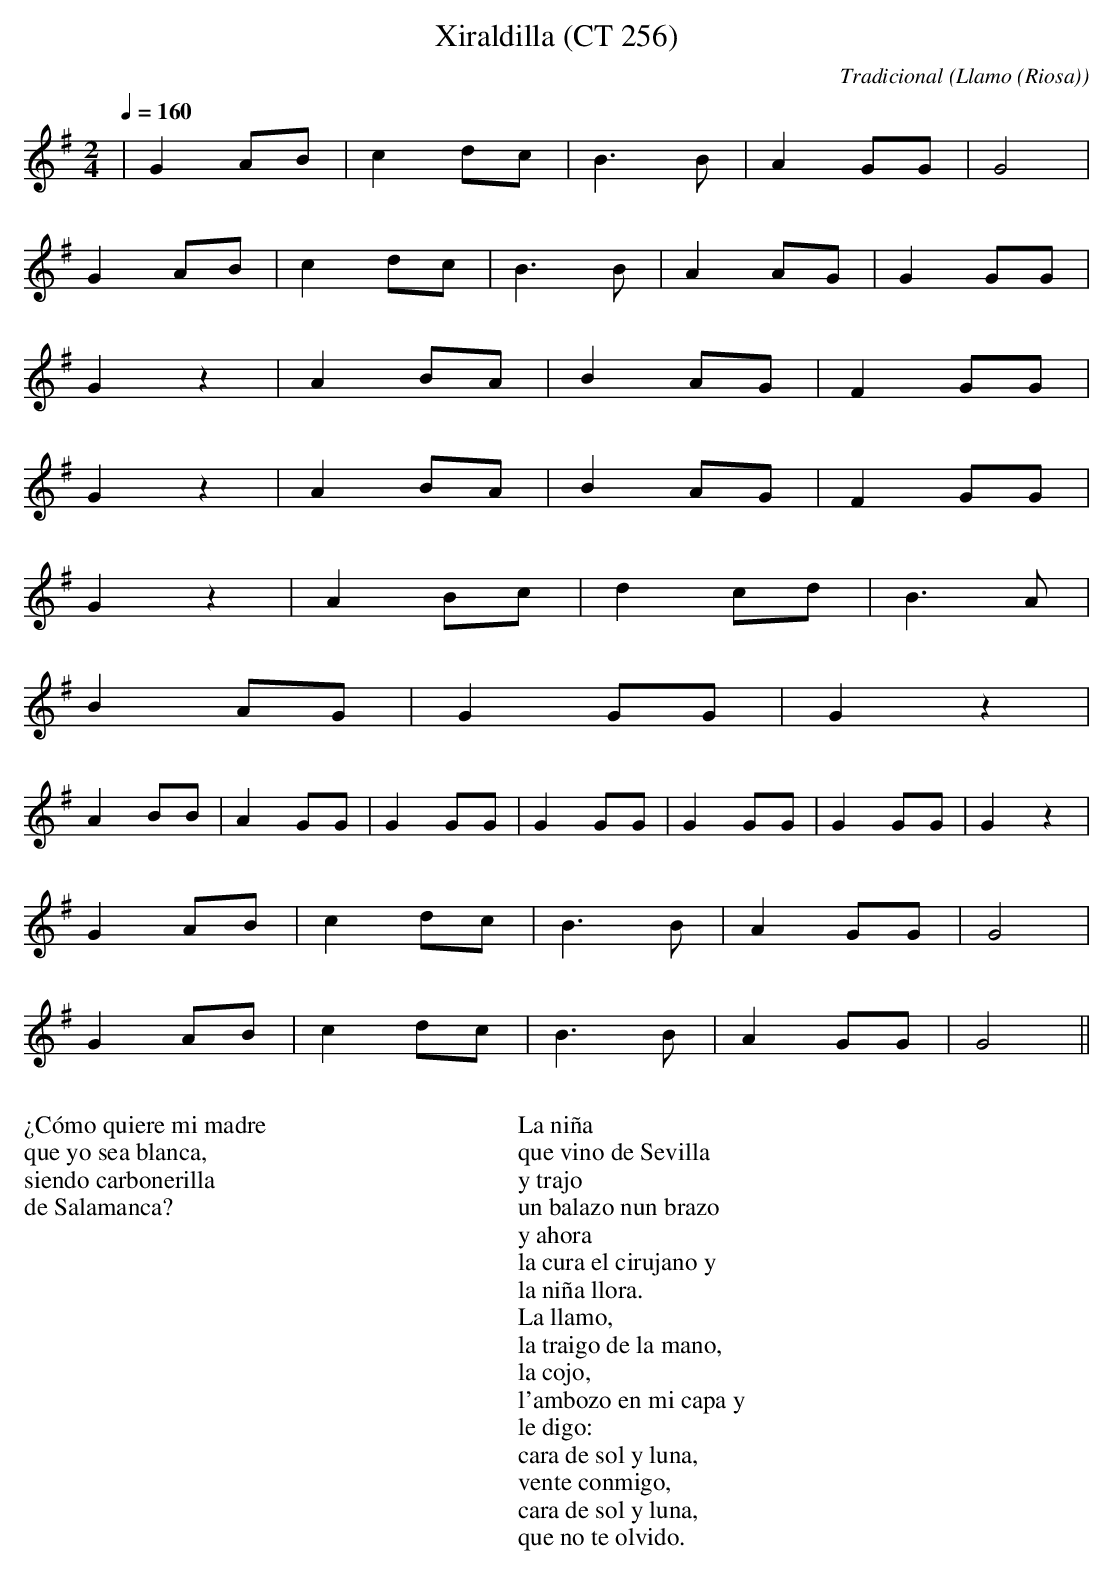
X:1
T:Xiraldilla (CT 256)
C:Tradicional
O:Llamo (Riosa)
M:2/4
L:1/8
Q:1/4=160
W:¿Cómo quiere mi madre
W:que yo sea blanca,
W:siendo carbonerilla
W:de Salamanca?
W:
W:La niña
W:que vino de Sevilla
W:y trajo
W:un balazo nun brazo
W:y ahora
W:la cura el cirujano y
W:la niña llora.
W:La llamo,
W:la traigo de la mano,
W:la cojo,
W:l'ambozo en mi capa y
W:le digo:
W:cara de sol y luna,
W:vente conmigo,
W:cara de sol y luna,
W:que no te olvido.
K:G
|G2 AB|c2 dc|B3 B|A2 GG|G4|
G2 AB|c2 dc|B3 B|A2 AG|G2 GG|
G2 z2|A2 BA|B2 AG|F2 GG|
G2 z2|A2 BA|B2 AG|F2 GG|
G2 z2|A2 Bc|d2 cd|B3 A|
B2 AG|G2 GG|G2 z2|
A2 BB|A2 GG|G2 GG|G2 GG|G2 GG|G2 GG|G2 z2|
G2 AB|c2 dc|B3 B|A2 GG|G4|
G2 AB|c2 dc|B3 B|A2 GG|G4||
